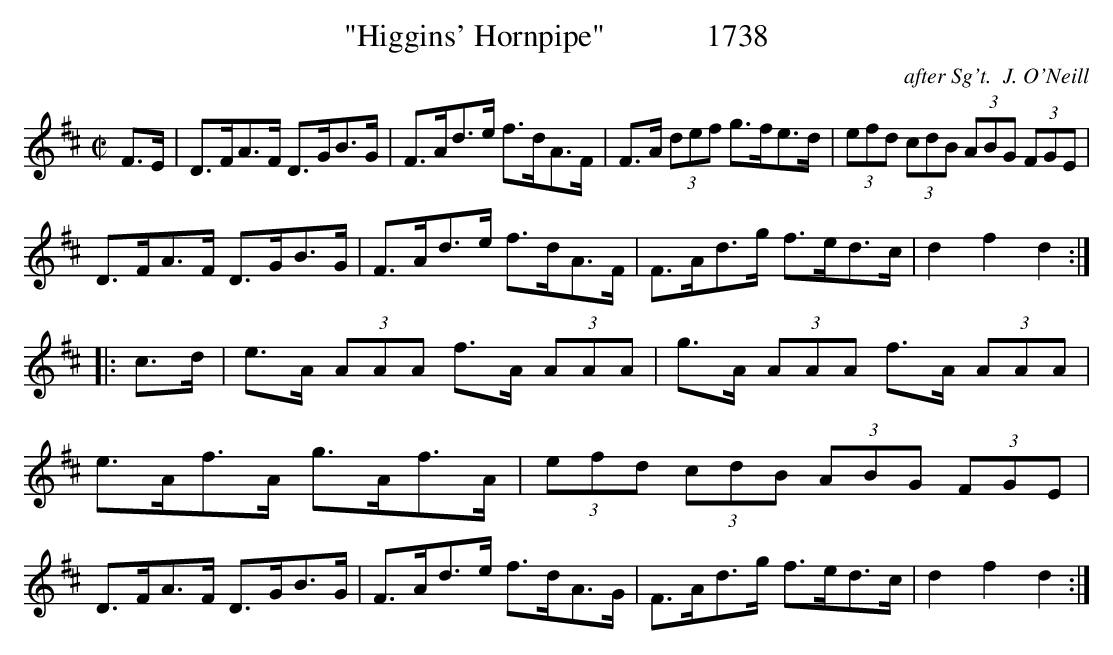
X:1
T:"Higgins' Hornpipe"             1738
C:after Sg't.  J. O'Neill
BRENNAN July 2003 (HTTP://WWW.SOSYOURMOM.COM)
M:C|
L:1/8
K:D
F3/2E/2|D3/2F/2A3/2F/2 D3/2G/2B3/2G/2|F3/2A/2d3/2e/2 f3/2d/2A3/2F/2|F3/2A/2 (3def g3/2f/2e3/2d/2|(3efd (3cdB (3ABG (3FGE|
D3/2F/2A3/2F/2 D3/2G/2B3/2G/2|F3/2A/2d3/2e/2 f3/2d/2A3/2F/2|F3/2A/2d3/2g/2 f3/2e/2d3/2c/2|d2f2d2:|
|:c3/2d/2|e3/2A/2 (3AAA f3/2A/2 (3AAA|g3/2A/2 (3AAA f3/2A/2 (3AAA|
e3/2A/2f3/2A/2 g3/2A/2f3/2A/2|(3efd (3cdB (3ABG (3FGE|
D3/2F/2A3/2F/2 D3/2G/2B3/2G/2|F3/2A/2d3/2e/2 f3/2d/2A3/2G/2|F3/2A/2d3/2g/2 f3/2e/2d3/2c/2|d2f2d2:|
